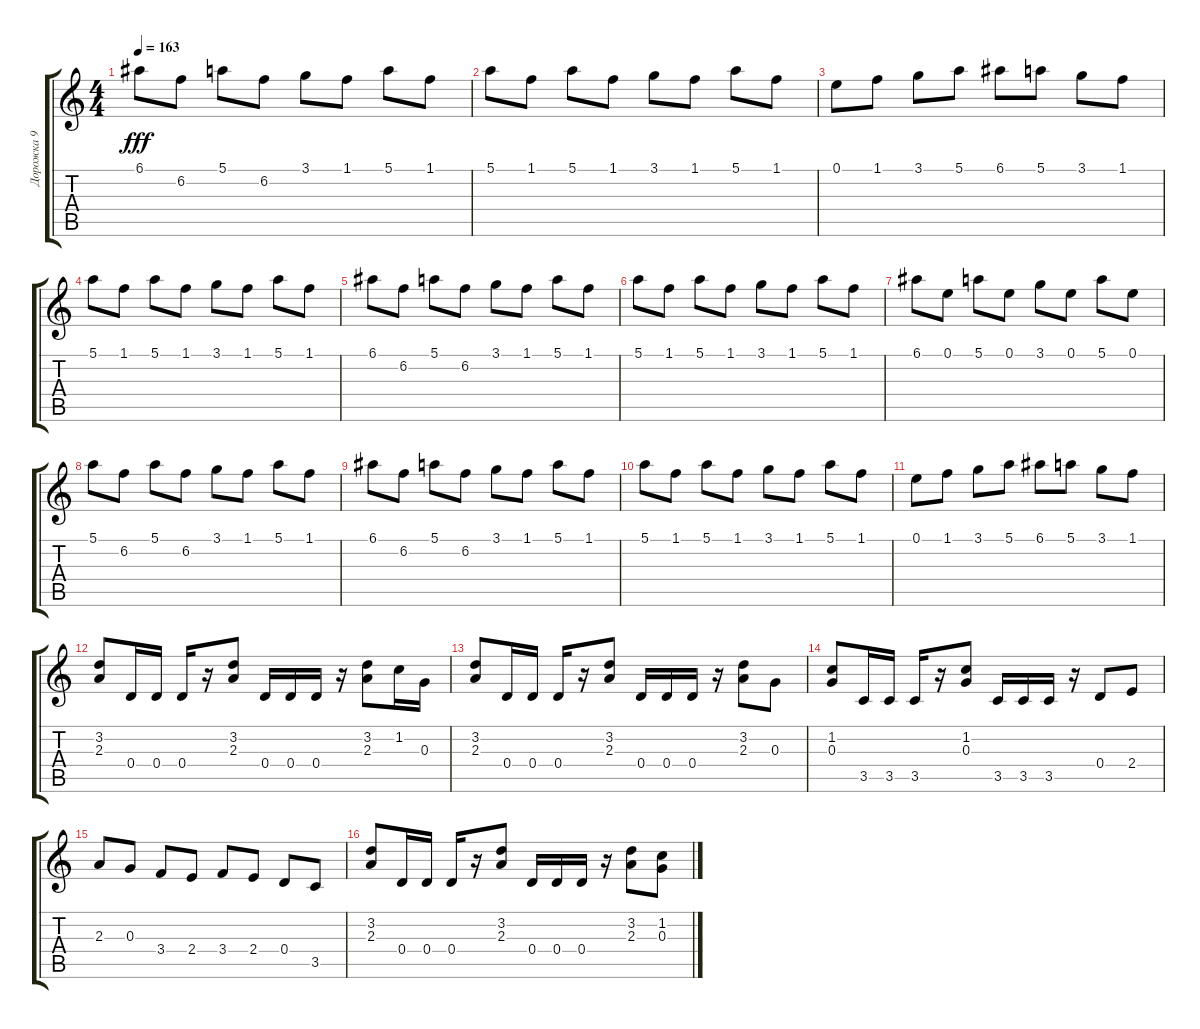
\track ("Дорожка 9" "Дорожка 9") {instrument distortionguitar}
\staff {score tabs}
\tuning (E4 B3 G3 D3 A2 E2) {hide}
\ts (4 4)
\tempo 163
\clef g2
\ks c
6.1.8{dy fff} 6.2.8 5.1.8 6.2.8 3.1.8 1.1.8 5.1.8 1.1.8 |
5.1.8 1.1.8 5.1.8 1.1.8 3.1.8 1.1.8 5.1.8 1.1.8 |
0.1.8 1.1.8 3.1.8 5.1.8 6.1.8 5.1.8 3.1.8 1.1.8 |
5.1.8 1.1.8 5.1.8 1.1.8 3.1.8 1.1.8 5.1.8 1.1.8 |
6.1.8 6.2.8 5.1.8 6.2.8 3.1.8 1.1.8 5.1.8 1.1.8 |
5.1.8 1.1.8 5.1.8 1.1.8 3.1.8 1.1.8 5.1.8 1.1.8 |
6.1.8 0.1.8 5.1.8 0.1.8 3.1.8 0.1.8 5.1.8 0.1.8 |
5.1.8 6.2.8 5.1.8 6.2.8 3.1.8 1.1.8 5.1.8 1.1.8 |
6.1.8 6.2.8 5.1.8 6.2.8 3.1.8 1.1.8 5.1.8 1.1.8 |
5.1.8 1.1.8 5.1.8 1.1.8 3.1.8 1.1.8 5.1.8 1.1.8 |
0.1.8 1.1.8 3.1.8 5.1.8 6.1.8 5.1.8 3.1.8 1.1.8 |
(3.2 2.3).8 0.4.16 0.4.16 0.4.16 r.16 (3.2 2.3).8 0.4.16 0.4.16 0.4.16 r.16 (3.2 2.3).8 1.2.16 0.3.16 |
(3.2 2.3).8 0.4.16 0.4.16 0.4.16 r.16 (3.2 2.3).8 0.4.16 0.4.16 0.4.16 r.16 (3.2 2.3).8 0.3.8 |
(1.2 0.3).8 3.5.16 3.5.16 3.5.16 r.16 (1.2 0.3).8 3.5.16 3.5.16 3.5.16 r.16 0.4.8 2.4.8 |
2.3.8 0.3.8 3.4.8 2.4.8 3.4.8 2.4.8 0.4.8 3.5.8 |
(3.2 2.3).8 0.4.16 0.4.16 0.4.16 r.16 (3.2 2.3).8 0.4.16 0.4.16 0.4.16 r.16 (3.2 2.3).8 (1.2 0.3).8
